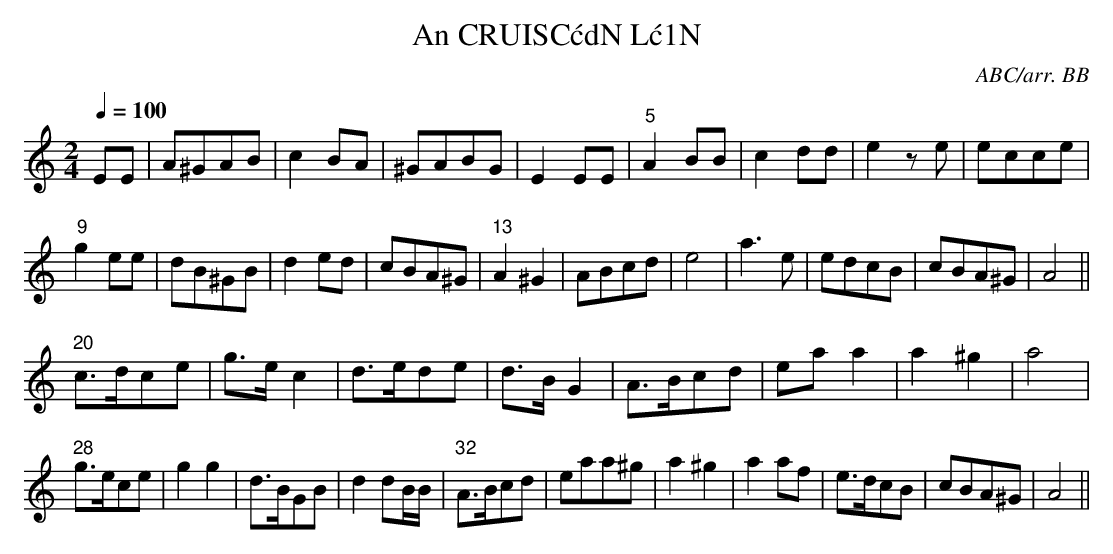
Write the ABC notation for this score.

X:1
T:CRUISC\'cdN L\'c1N, An
C:ABC/arr. BB
jug\'94.
L:1/8
M:2/4
Q:1/4=100
K:Am
EE|A^GAB|c2BA|^GABG|E2EE|\
"5"A2BB|c2dd|e2ze|ecce|
"9"g2ee|dB^GB|d2ed|cBA^G|\
"13"A2^G2|ABcd|e4|a3e|edcB|cBA^G|A4 ||
"20"c>dce|g>ec2|d>ede|d>BG2|A>Bcd|eaa2|a2^g2|a4|
"28"g>ece|g2g2|d>BGB|d2dB/B/|\
"32"A>Bcd|eaa^g|a2^g2|a2af|e>dcB|cBA^G|A4||
